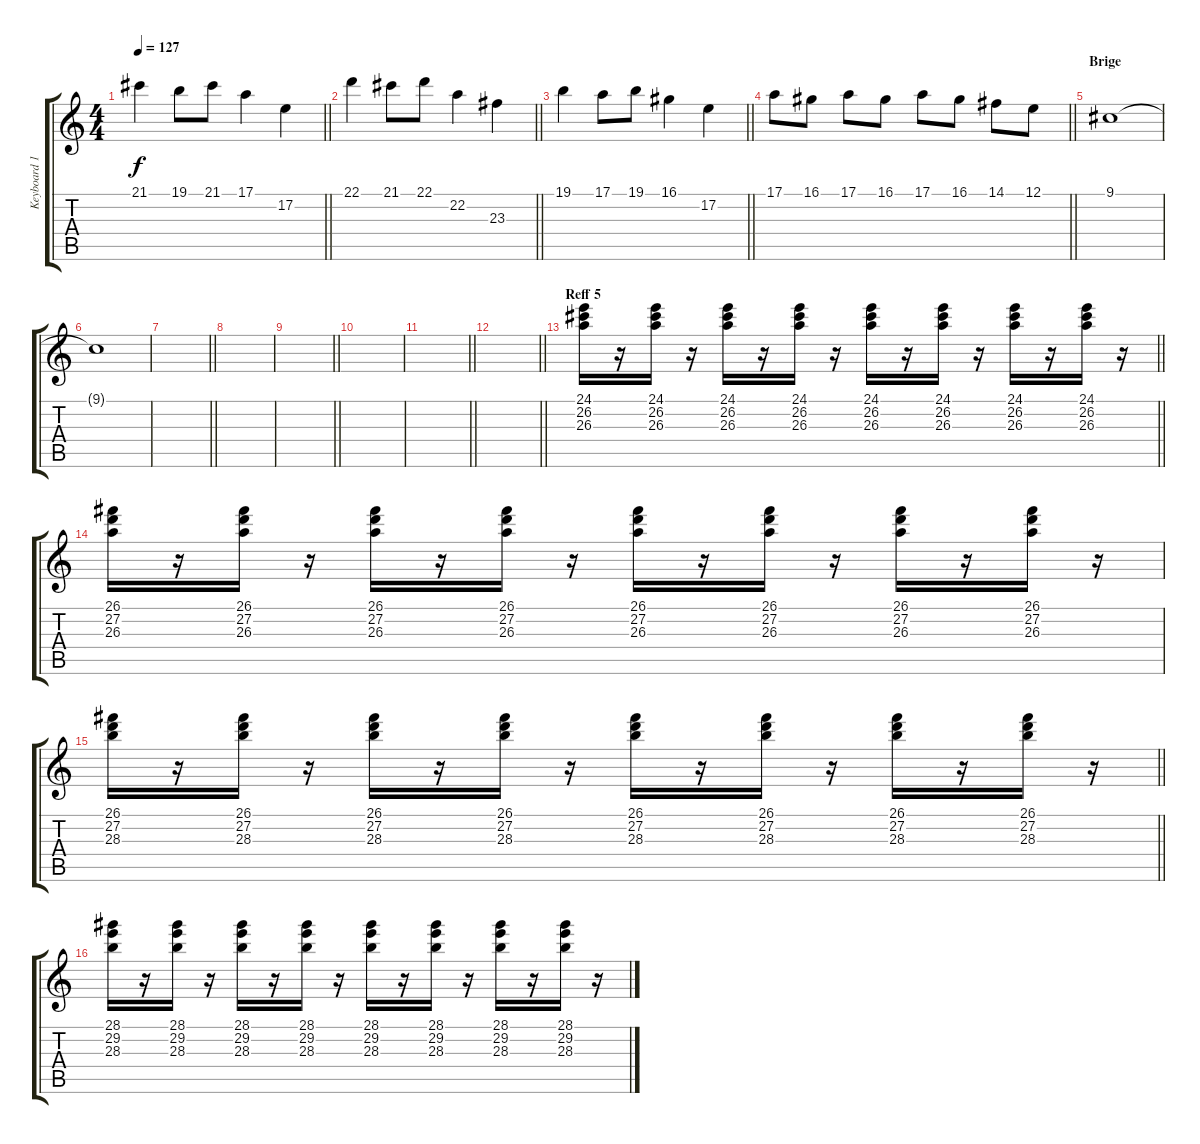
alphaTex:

\track ("Keyboard 1" "Keyboard 1") {instrument acousticgrandpiano}
\staff {score tabs}
\tuning (E4 B3 G3 D3 A2 E2) {hide}
\ts (4 4)
\tempo 127
\clef g2
\barLineRight lightlight
\ks c
21.1.4{dy f} 19.1.8 21.1.8 17.1.4 17.2.4 |
\barLineRight lightlight
22.1.4 21.1.8 22.1.8 22.2.4 23.3.4 |
\barLineRight lightlight
19.1.4 17.1.8 19.1.8 16.1.4 17.2.4 |
\barLineRight lightlight
17.1.8 16.1.8 17.1.8 16.1.8 17.1.8 16.1.8 14.1.8 12.1.8 |
\section ("" "Brige")
9.1.1 |
9.1{t}.1 |
\barLineRight lightlight
|
|
\barLineRight lightlight
|
|
\barLineRight lightlight
|
\barLineRight lightlight
|
\section ("" "Reff 5")
\barLineRight lightlight
(24.1 26.2 26.3).16{volume 10} r.16 (24.1 26.2 26.3).16 r.16 (24.1 26.2 26.3).16 r.16 (24.1 26.2 26.3).16 r.16 (24.1 26.2 26.3).16 r.16 (24.1 26.2 26.3).16 r.16 (24.1 26.2 26.3).16 r.16 (24.1 26.2 26.3).16 r.16 |
(26.1 27.2 26.3).16 r.16 (26.1 27.2 26.3).16 r.16 (26.1 27.2 26.3).16 r.16 (26.1 27.2 26.3).16 r.16 (26.1 27.2 26.3).16 r.16 (26.1 27.2 26.3).16 r.16 (26.1 27.2 26.3).16 r.16 (26.1 27.2 26.3).16 r.16 |
\barLineRight lightlight
(26.1 27.2 28.3).16 r.16 (26.1 27.2 28.3).16 r.16 (26.1 27.2 28.3).16 r.16 (26.1 27.2 28.3).16 r.16 (26.1 27.2 28.3).16 r.16 (26.1 27.2 28.3).16 r.16 (26.1 27.2 28.3).16 r.16 (26.1 27.2 28.3).16 r.16 |
(28.1 29.2 28.3).16 r.16 (28.1 29.2 28.3).16 r.16 (28.1 29.2 28.3).16 r.16 (28.1 29.2 28.3).16 r.16 (28.1 29.2 28.3).16 r.16 (28.1 29.2 28.3).16 r.16 (28.1 29.2 28.3).16 r.16 (28.1 29.2 28.3).16 r.16
